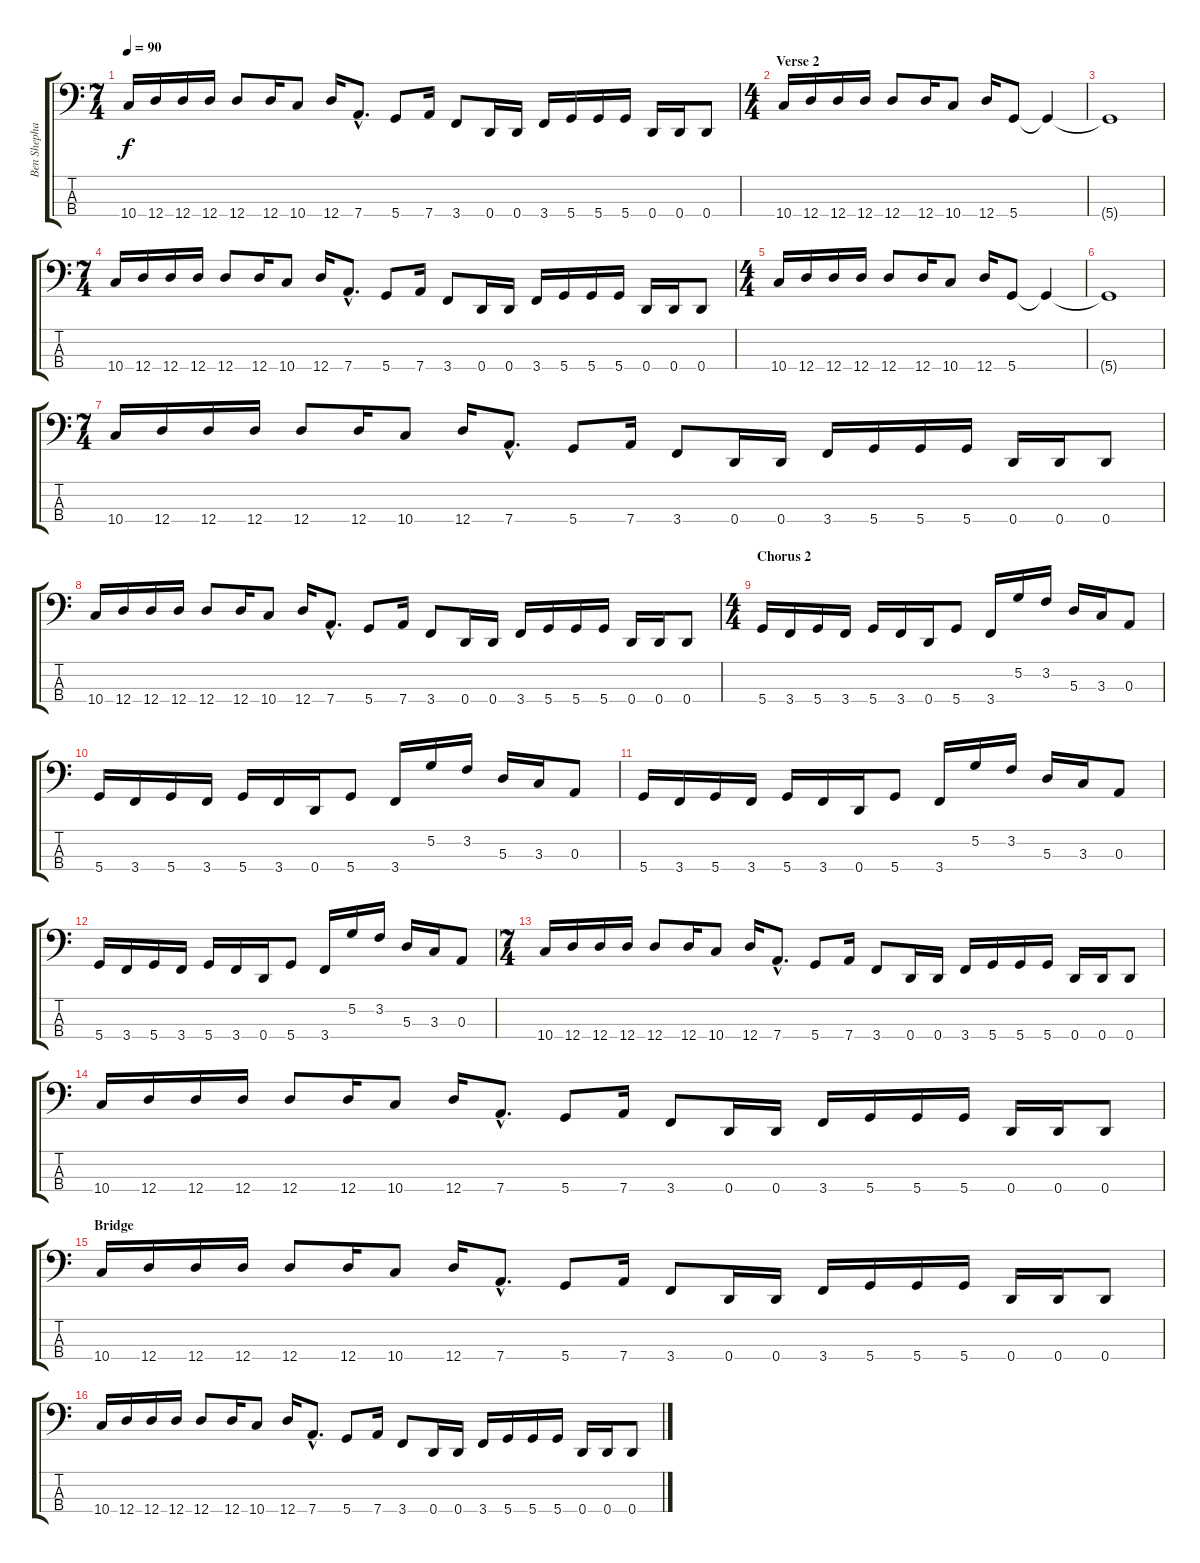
\track ("Ben Shephard" "Ben Shepha") {instrument electricbassfinger}
\staff {score tabs}
\tuning (G2 D2 A1 D1) {hide}
\ts (7 4)
\tempo 90
\clef f4
\ks c
10.4.16{dy f} 12.4.16 12.4.16 12.4.16 12.4.8 12.4.16 10.4.8 12.4.16 7.4{hac}.8{d} 5.4.8 7.4.16 3.4.8 0.4.16 0.4.16 3.4.16 5.4.16 5.4.16 5.4.16 0.4.16 0.4.16 0.4.8 |
\ts (4 4)
\section ("" "Verse 2")
10.4.16 12.4.16 12.4.16 12.4.16 12.4.8 12.4.16 10.4.8 12.4.16 5.4.8 5.4{t}.4 |
5.4{t}.1 |
\ts (7 4)
10.4.16 12.4.16 12.4.16 12.4.16 12.4.8 12.4.16 10.4.8 12.4.16 7.4{hac}.8{d} 5.4.8 7.4.16 3.4.8 0.4.16 0.4.16 3.4.16 5.4.16 5.4.16 5.4.16 0.4.16 0.4.16 0.4.8 |
\ts (4 4)
10.4.16 12.4.16 12.4.16 12.4.16 12.4.8 12.4.16 10.4.8 12.4.16 5.4.8 5.4{t}.4 |
5.4{t}.1 |
\ts (7 4)
10.4.16 12.4.16 12.4.16 12.4.16 12.4.8 12.4.16 10.4.8 12.4.16 7.4{hac}.8{d} 5.4.8 7.4.16 3.4.8 0.4.16 0.4.16 3.4.16 5.4.16 5.4.16 5.4.16 0.4.16 0.4.16 0.4.8 |
10.4.16 12.4.16 12.4.16 12.4.16 12.4.8 12.4.16 10.4.8 12.4.16 7.4{hac}.8{d} 5.4.8 7.4.16 3.4.8 0.4.16 0.4.16 3.4.16 5.4.16 5.4.16 5.4.16 0.4.16 0.4.16 0.4.8 |
\ts (4 4)
\section ("" "Chorus 2")
5.4.16 3.4.16 5.4.16 3.4.16 5.4.16 3.4.16 0.4.16 5.4.8 3.4.16 5.2.16 3.2.16 5.3.16 3.3.16 0.3.8 |
5.4.16 3.4.16 5.4.16 3.4.16 5.4.16 3.4.16 0.4.16 5.4.8 3.4.16 5.2.16 3.2.16 5.3.16 3.3.16 0.3.8 |
5.4.16 3.4.16 5.4.16 3.4.16 5.4.16 3.4.16 0.4.16 5.4.8 3.4.16 5.2.16 3.2.16 5.3.16 3.3.16 0.3.8 |
5.4.16 3.4.16 5.4.16 3.4.16 5.4.16 3.4.16 0.4.16 5.4.8 3.4.16 5.2.16 3.2.16 5.3.16 3.3.16 0.3.8 |
\ts (7 4)
10.4.16 12.4.16 12.4.16 12.4.16 12.4.8 12.4.16 10.4.8 12.4.16 7.4{hac}.8{d} 5.4.8 7.4.16 3.4.8 0.4.16 0.4.16 3.4.16 5.4.16 5.4.16 5.4.16 0.4.16 0.4.16 0.4.8 |
10.4.16 12.4.16 12.4.16 12.4.16 12.4.8 12.4.16 10.4.8 12.4.16 7.4{hac}.8{d} 5.4.8 7.4.16 3.4.8 0.4.16 0.4.16 3.4.16 5.4.16 5.4.16 5.4.16 0.4.16 0.4.16 0.4.8 |
\section ("" "Bridge")
10.4.16 12.4.16 12.4.16 12.4.16 12.4.8 12.4.16 10.4.8 12.4.16 7.4{hac}.8{d} 5.4.8 7.4.16 3.4.8 0.4.16 0.4.16 3.4.16 5.4.16 5.4.16 5.4.16 0.4.16 0.4.16 0.4.8 |
10.4.16 12.4.16 12.4.16 12.4.16 12.4.8 12.4.16 10.4.8 12.4.16 7.4{hac}.8{d} 5.4.8 7.4.16 3.4.8 0.4.16 0.4.16 3.4.16 5.4.16 5.4.16 5.4.16 0.4.16 0.4.16 0.4.8
